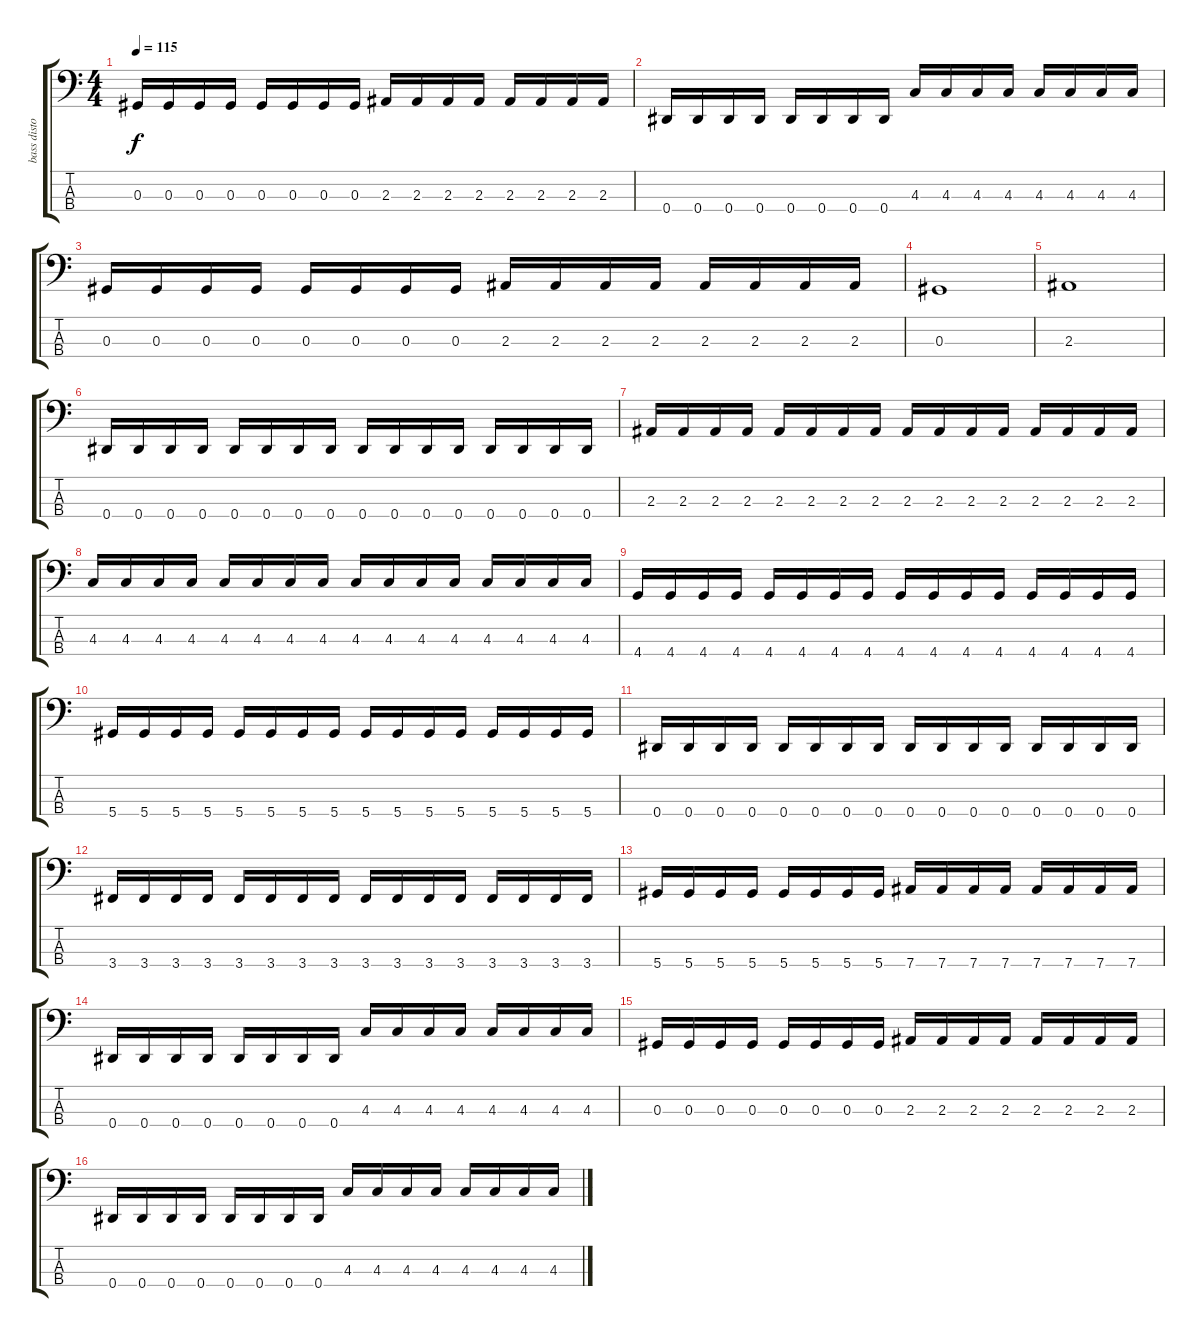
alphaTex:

\track ("bass distortion" "bass disto") {instrument distortionguitar}
\staff {score tabs}
\tuning (Gb2 Db2 Ab1 Eb1) {hide}
\ts (4 4)
\tempo 115
\clef f4
\ks c
0.3.16{dy f} 0.3.16 0.3.16 0.3.16 0.3.16 0.3.16 0.3.16 0.3.16 2.3.16 2.3.16 2.3.16 2.3.16 2.3.16 2.3.16 2.3.16 2.3.16 |
0.4.16 0.4.16 0.4.16 0.4.16 0.4.16 0.4.16 0.4.16 0.4.16 4.3.16 4.3.16 4.3.16 4.3.16 4.3.16 4.3.16 4.3.16 4.3.16 |
0.3.16 0.3.16 0.3.16 0.3.16 0.3.16 0.3.16 0.3.16 0.3.16 2.3.16 2.3.16 2.3.16 2.3.16 2.3.16 2.3.16 2.3.16 2.3.16 |
0.3.1 |
2.3.1 |
0.4.16 0.4.16 0.4.16 0.4.16 0.4.16 0.4.16 0.4.16 0.4.16 0.4.16 0.4.16 0.4.16 0.4.16 0.4.16 0.4.16 0.4.16 0.4.16 |
2.3.16 2.3.16 2.3.16 2.3.16 2.3.16 2.3.16 2.3.16 2.3.16 2.3.16 2.3.16 2.3.16 2.3.16 2.3.16 2.3.16 2.3.16 2.3.16 |
4.3.16 4.3.16 4.3.16 4.3.16 4.3.16 4.3.16 4.3.16 4.3.16 4.3.16 4.3.16 4.3.16 4.3.16 4.3.16 4.3.16 4.3.16 4.3.16 |
4.4.16 4.4.16 4.4.16 4.4.16 4.4.16 4.4.16 4.4.16 4.4.16 4.4.16 4.4.16 4.4.16 4.4.16 4.4.16 4.4.16 4.4.16 4.4.16 |
5.4.16 5.4.16 5.4.16 5.4.16 5.4.16 5.4.16 5.4.16 5.4.16 5.4.16 5.4.16 5.4.16 5.4.16 5.4.16 5.4.16 5.4.16 5.4.16 |
0.4.16 0.4.16 0.4.16 0.4.16 0.4.16 0.4.16 0.4.16 0.4.16 0.4.16 0.4.16 0.4.16 0.4.16 0.4.16 0.4.16 0.4.16 0.4.16 |
3.4.16 3.4.16 3.4.16 3.4.16 3.4.16 3.4.16 3.4.16 3.4.16 3.4.16 3.4.16 3.4.16 3.4.16 3.4.16 3.4.16 3.4.16 3.4.16 |
5.4.16 5.4.16 5.4.16 5.4.16 5.4.16 5.4.16 5.4.16 5.4.16 7.4.16 7.4.16 7.4.16 7.4.16 7.4.16 7.4.16 7.4.16 7.4.16 |
0.4.16 0.4.16 0.4.16 0.4.16 0.4.16 0.4.16 0.4.16 0.4.16 4.3.16 4.3.16 4.3.16 4.3.16 4.3.16 4.3.16 4.3.16 4.3.16 |
0.3.16 0.3.16 0.3.16 0.3.16 0.3.16 0.3.16 0.3.16 0.3.16 2.3.16 2.3.16 2.3.16 2.3.16 2.3.16 2.3.16 2.3.16 2.3.16 |
0.4.16 0.4.16 0.4.16 0.4.16 0.4.16 0.4.16 0.4.16 0.4.16 4.3.16 4.3.16 4.3.16 4.3.16 4.3.16 4.3.16 4.3.16 4.3.16
